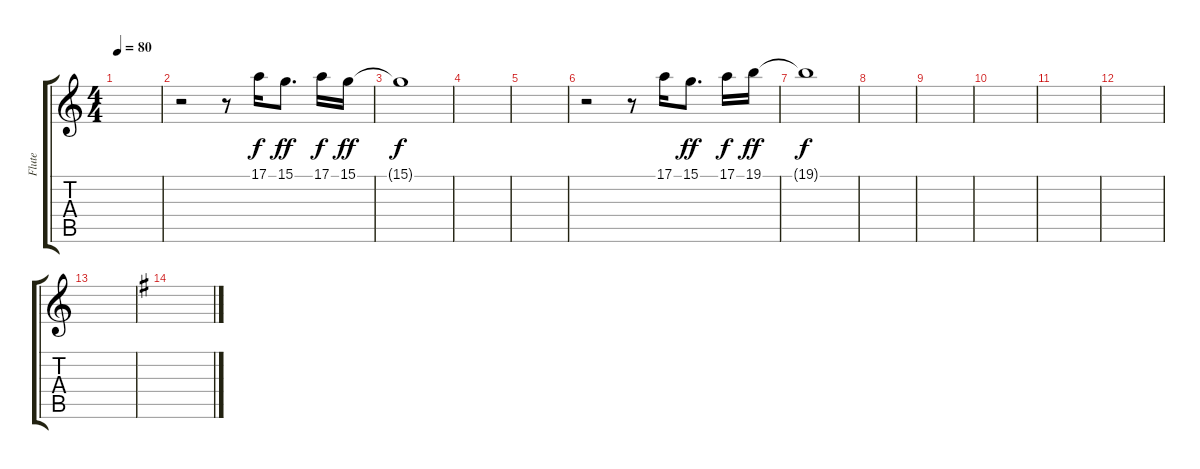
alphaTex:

\track ("Flute" "Flute") {instrument panflute}
\staff {score tabs}
\tuning (E4 B3 G3 D3 A2 E2) {hide}
\ts (4 4)
\tempo 80
\clef g2
\ks c
|
r.2{volume 8} r.8 17.1.16{dy f} 15.1.8{d dy ff} 17.1.16{dy f} 15.1.16{dy ff} |
15.1{t}.1{dy f} |
|
|
r.2 r.8 17.1.16 15.1.8{d dy ff} 17.1.16{dy f} 19.1.16{dy ff} |
19.1{t}.1{dy f} |
|
|
|
|
|
|
\ks g
